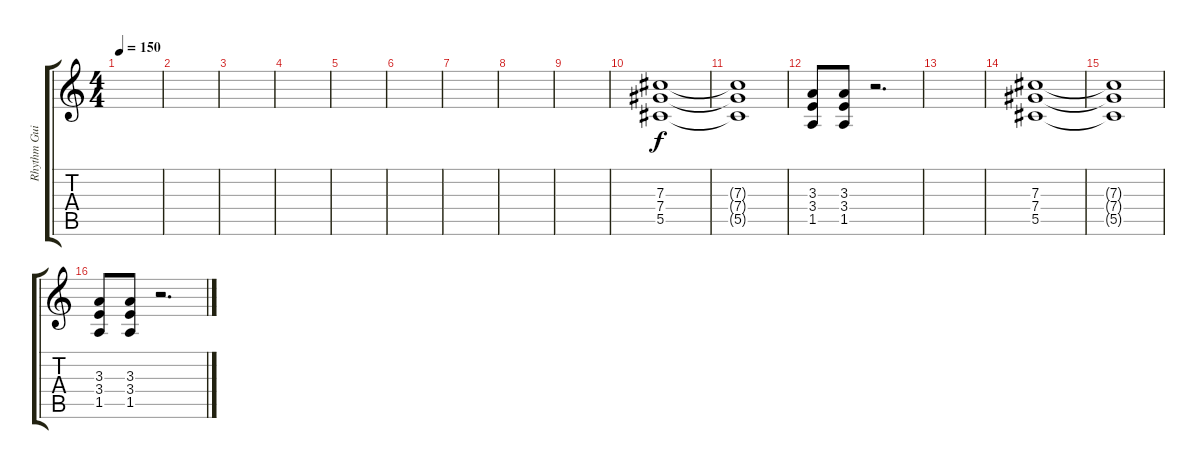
\track ("Rhythm Guitar" "Rhythm Gui") {instrument distortionguitar}
\staff {score tabs}
\tuning (Eb4 Bb3 Gb3 Db3 Ab2 Eb2) {hide}
\ts (4 4)
\tempo 150
\clef g2
\ks c
|
|
|
|
|
|
|
|
|
(7.3 7.4 5.5).1 |
(7.3{t} 7.4{t} 5.5{t}).1 |
(3.3 3.4 1.5).8 (3.3 3.4 1.5).8 r.2{d} |
|
(7.3 7.4 5.5).1 |
(7.3{t} 7.4{t} 5.5{t}).1 |
(3.3 3.4 1.5).8 (3.3 3.4 1.5).8 r.2{d}
